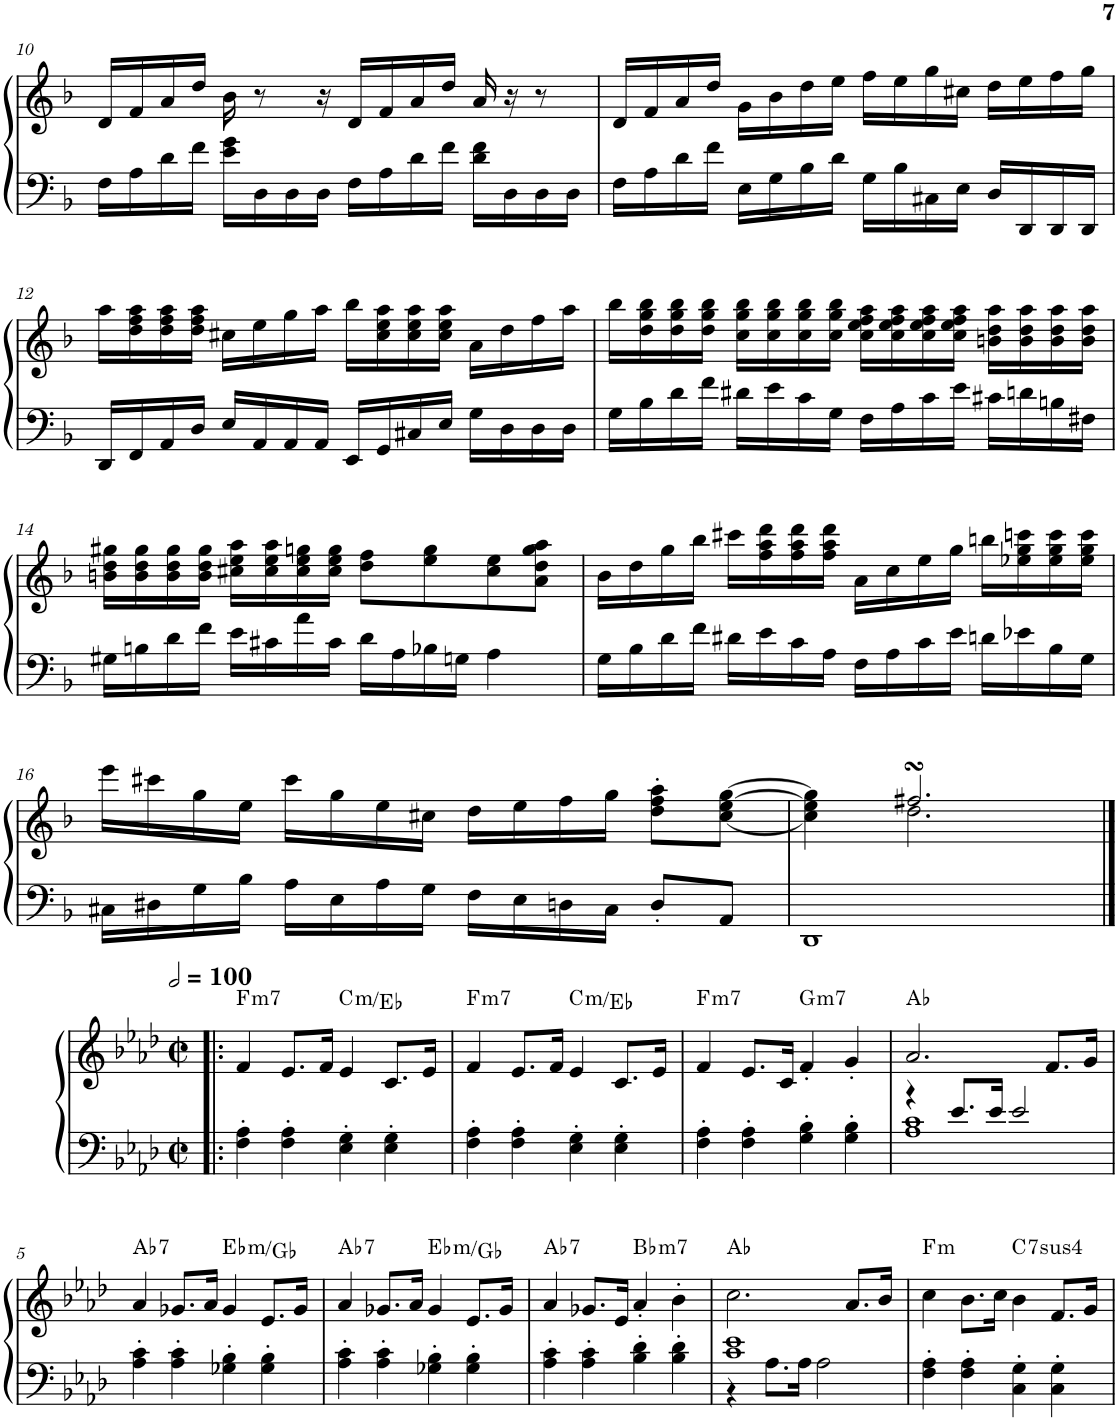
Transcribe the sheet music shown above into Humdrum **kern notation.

**kern	**kern	**harte
*part1	*part1	*part1
*staff2	*staff1	*
*I"Piano	*	*
*I'Pno.	*	*
!!LO:PB:g=z
*clefF4	*clefG2	*
*k[b-]	*k[b-]	*
*M4/4	*M4/4	*
=10	=10	=10
16F\LL	16d/LL	.
16A\	16f/	.
16d\	16a/	.
16f\JJ	16dd/JJ	.
16e\ 16g\LL	16b-\	.
16D\	8r	.
16D\	.	.
16D\JJ	16r	.
16F\LL	16d/LL	.
16A\	16f/	.
16d\	16a/	.
16f\JJ	16dd/JJ	.
16d\ 16f\LL	16a/	.
16D\	16r	.
16D\	8r	.
16D\JJ	.	.
=11	=11	=11
16F\LL	16d/LL	.
16A\	16f/	.
16d\	16a/	.
16f\JJ	16dd/JJ	.
16E\LL	16g\LL	.
16G\	16b-\	.
16B-\	16dd\	.
16d\JJ	16ee\JJ	.
16G\LL	16ff\LL	.
16B-\	16ee\	.
16C#X\	16gg\	.
16E\JJ	16cc#X\JJ	.
16D/LL	16dd\LL	.
16DD/	16ee\	.
16DD/	16ff\	.
16DD/JJ	16gg\JJ	.
!!LO:LB:g=z
=12	=12	=12
16DD/LL	16aa\LL	.
16FF/	16dd\ 16ff\ 16aa\	.
16AA/	16dd\ 16ff\ 16aa\	.
16D/JJ	16dd\ 16ff\ 16aa\JJ	.
16E/LL	16cc#X\LL	.
16AA/	16ee\	.
16AA/	16gg\	.
16AA/JJ	16aa\JJ	.
16EE/LL	16bb-\LL	.
16GG/	16cc#\ 16ee\ 16aa\	.
16C#X/	16cc#\ 16ee\ 16aa\	.
16E/JJ	16cc#\ 16ee\ 16aa\JJ	.
16G\LL	16a\LL	.
16D\	16dd\	.
16D\	16ff\	.
16D\JJ	16aa\JJ	.
=13	=13	=13
16G\LL	16bb-\LL	.
16B-\	16dd\ 16gg\ 16bb-\	.
16d\	16dd\ 16gg\ 16bb-\	.
16f\JJ	16dd\ 16gg\ 16bb-\JJ	.
16d#X\LL	16cc\ 16gg\ 16bb-\LL	.
16e\	16cc\ 16gg\ 16bb-\	.
16c\	16cc\ 16gg\ 16bb-\	.
16G\JJ	16cc\ 16gg\ 16bb-\JJ	.
16F\LL	16cc\ 16ee\ 16ff\ 16aa\LL	.
16A\	16cc\ 16ee\ 16ff\ 16aa\	.
16c\	16cc\ 16ee\ 16ff\ 16aa\	.
16e\JJ	16cc\ 16ee\ 16ff\ 16aa\JJ	.
16c#X\LL	16bn\ 16dd\ 16aa\LL	.
16dn\	16b\ 16dd\ 16aa\	.
16Bn\	16b\ 16dd\ 16aa\	.
16F#X\JJ	16b\ 16dd\ 16aa\JJ	.
!!LO:LB:g=z
=14	=14	=14
16G#X\LL	16bn\ 16dd\ 16gg#X\LL	.
16Bn\	16b\ 16dd\ 16gg#\	.
16d\	16b\ 16dd\ 16gg#\	.
16f\JJ	16b\ 16dd\ 16gg#\JJ	.
16e\LL	16cc#X\ 16ee\ 16aa\LL	.
16c#X\	16cc#\ 16ee\ 16aa\	.
16a\	16cc#\ 16ee\ 16ggn\	.
16c#\JJ	16cc#\ 16ee\ 16gg\JJ	.
16d\LL	8dd\ 8ff\L	.
16A\	.	.
16B-X\	8ee\ 8gg\	.
16Gn\JJ	.	.
4A\	8cc#\ 8ee\	.
.	8a\ 8dd\ 8gg\ 8aa\J	.
=15	=15	=15
16G\LL	16b-\LL	.
16B-\	16dd\	.
16d\	16gg\	.
16f\JJ	16bb-\JJ	.
16d#X\LL	16ccc#X\LL	.
16e\	16ff\ 16aa\ 16ddd\	.
16c\	16ff\ 16aa\ 16ddd\	.
16A\JJ	16ff\ 16aa\ 16ddd\JJ	.
16F\LL	16a\LL	.
16A\	16cc\	.
16c\	16ee\	.
16e\JJ	16gg\JJ	.
16dn\LL	16bbn\LL	.
16e-X\	16ee-X\ 16gg\ 16cccn\	.
16B-\	16ee-\ 16gg\ 16ccc\	.
16G\JJ	16ee-\ 16gg\ 16ccc\JJ	.
!!LO:LB:g=z
=16	=16	=16
16C#X\LL	16eee\LL	.
16D#X\	16ccc#X\	.
16G\	16gg\	.
16B-\JJ	16ee\JJ	.
16A\LL	16ccc#\LL	.
16E\	16gg\	.
16A\	16ee\	.
16G\JJ	16cc#X\JJ	.
16F\LL	16dd\LL	.
16E\	16ee\	.
16Dn\	16ff\	.
16C#\JJ	16gg\JJ	.
8D'/L	8dd\' 8ff\' 8aa\'L	.
8AA/J	[8cc#\ [8ee\ [8gg\J	.
=17	=17	=17
*	*^	*
1DD	4cc#\] 4ee\] 4gg\]	4ryy	.
.	2.ff#XsSsS/	2.dd\	.
*	*v	*v	*
!!LO:LB:g=z
=1|!:	=1|!:	=1|!:
*k[b-e-a-d-]	*k[b-e-a-d-]	*
*M2/2	*M2/2	*
*met(c|)	*met(c|)	*
*	*MM200	*
*	*^	*
!	!	!	!LO:H:kt=m7
*	*v	*v	*
4F\' 4A-\'	4f/	F:min7
4F\' 4A-\'	8.e-/L	.
.	16f/Jk	.
!	!	!LO:H:kt=m
4E-\' 4G\'	4e-/	C:min/b3
4E-\' 4G\'	8.c/L	.
.	16e-/Jk	.
=2	=2	=2
!	!	!LO:H:kt=m7
4F\' 4A-\'	4f/	F:min7
4F\' 4A-\'	8.e-/L	.
.	16f/Jk	.
!	!	!LO:H:kt=m
4E-\' 4G\'	4e-/	C:min/b3
4E-\' 4G\'	8.c/L	.
.	16e-/Jk	.
=3	=3	=3
!	!	!LO:H:kt=m7
4F\' 4A-\'	4f/	F:min7
4F\' 4A-\'	8.e-/L	.
.	16c/Jk	.
!	!	!LO:H:kt=m7
4G\' 4B-\'	4f'/	G:min7
4G\' 4B-\'	4g'/	.
=4	=4	=4
*^	*	*
4r	1A- 1c	2.a-/	Ab:maj
8.e-/L	.	.	.
16e-/Jk	.	.	.
2e-/	.	.	.
.	.	8.f/L	.
.	.	16g/Jk	.
*v	*v	*	*
!!LO:LB:g=z
=5	=5	=5
!	!	!LO:H:kt=7
4A-\' 4c\'	4a-/	Ab:7
4A-\' 4c\'	8.g-X/L	.
.	16a-/Jk	.
!	!	!LO:H:kt=m
4G-X\' 4B-\'	4g-/	Eb:min/b3
4G-\' 4B-\'	8.e-/L	.
.	16g-/Jk	.
=6	=6	=6
!	!	!LO:H:kt=7
4A-\' 4c\'	4a-/	Ab:7
4A-\' 4c\'	8.g-X/L	.
.	16a-/Jk	.
!	!	!LO:H:kt=m
4G-X\' 4B-\'	4g-/	Eb:min/b3
4G-\' 4B-\'	8.e-/L	.
.	16g-/Jk	.
=7	=7	=7
!	!	!LO:H:kt=7
4A-\' 4c\'	4a-/	Ab:7
4A-\' 4c\'	8.g-X/L	.
.	16e-/Jk	.
!	!	!LO:H:kt=m7
4B-\' 4d-\'	4a-'/	Bb:min7
4B-\' 4d-\'	4b-'\	.
=8	=8	=8
*^	*	*
1c 1e-	4r	2.cc\	Ab:maj
.	8.A-\L	.	.
.	16A-\Jk	.	.
.	2A-\	.	.
.	.	8.a-/L	.
.	.	16b-/Jk	.
*v	*v	*	*
=9	=9	=9
!	!	!LO:H:kt=m
4F\' 4A-\'	4cc\	F:min
4F\' 4A-\'	8.b-\L	.
.	16cc\Jk	.
!	!	!LO:H:kt=74
4C\' 4G\'	4b-\	C:sus4(7)
4C\' 4G\'	8.f/L	.
.	16g/Jk	.
=	=	=
*-	*-	*-
